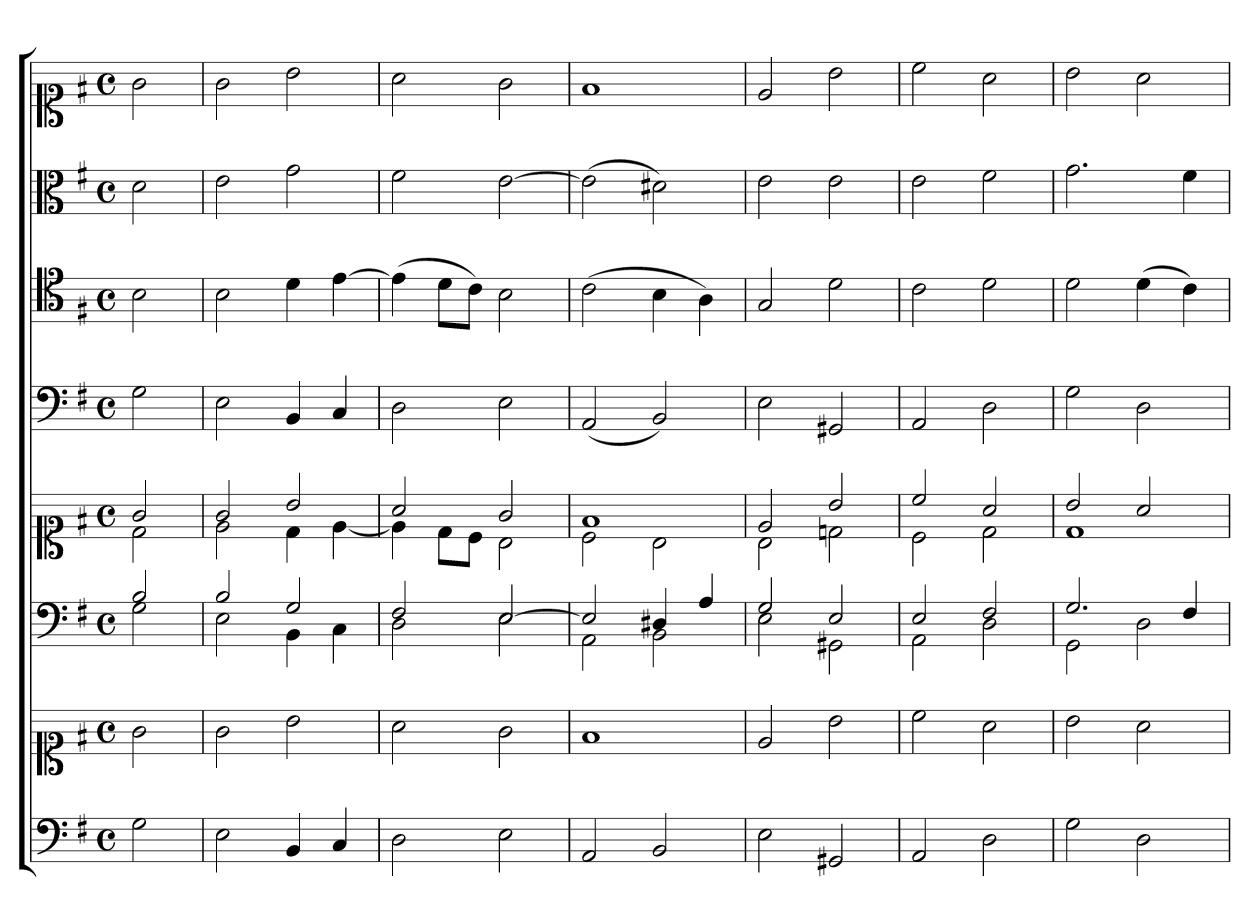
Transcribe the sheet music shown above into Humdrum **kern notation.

**kern	**kern	**kern	**kern	**kern	**kern	**kern	**kern
*part6	*part6	*part5	*part5	*part4	*part3	*part2	*part1
*staff8	*staff7	*staff6	*staff5	*staff4	*staff3	*staff2	*staff1
*clefF4	*clefC1	*clefF4	*clefC1	*clefF4	*clefC4	*clefC3	*clefC1
*k[f#]	*k[f#]	*k[f#]	*k[f#]	*k[f#]	*k[f#]	*k[f#]	*k[f#]
*G:	*G:	*G:	*G:	*G:	*G:	*G:	*G:
*M4/4	*M4/4	*M4/4	*M4/4	*M4/4	*M4/4	*M4/4	*M4/4
*met(c)	*met(c)	*met(c)	*met(c)	*met(c)	*met(c)	*met(c)	*met(c)
*MM180	*MM180	*MM180	*MM180	*MM180	*MM180	*MM180	*MM180
=1	=1	=1	=1	=1	=1	=1	=1
*	*	*^	*^	*	*	*	*
2G	2g	2B	2G	2g	2d	2G	2B	2d	2g
=2	=2	=2	=2	=2	=2	=2	=2	=2	=2
2E	2g	2B	2E	2g	2e	2E	2B	2e	2g
4BB	2b	2G	4BB	2b	4d	4BB	4d	2g	2b
4C	.	.	4C	.	[4e	4C	[4e	.	.
=3	=3	=3	=3	=3	=3	=3	=3	=3	=3
2D	2a	2F#	2D	2a	4e]	2D	(4e]	2f#	2a
.	.	.	.	.	8dL	.	8dL	.	.
.	.	.	.	.	8cJ	.	8cJ)	.	.
2E	2g	[2E	2E	2g	2B	2E	2B	[2e	2g
=4	=4	=4	=4	=4	=4	=4	=4	=4	=4
2AA	1f#	2E]	2AA	1f#	2c	(2AA	(2c	(2e]	1f#
2BB	.	4D#X	2BB	.	2B	2BB)	4B	2d#X)	.
.	.	4A	.	.	.	.	4A)	.	.
=5	=5	=5	=5	=5	=5	=5	=5	=5	=5
2E	2e	2G	2E	2e	2B	2E	2G	2e	2e
2GG#X	2b	2E	2GG#X	2b	2dn	2GG#X	2d	2e	2b
=6	=6	=6	=6	=6	=6	=6	=6	=6	=6
2AA	2cc	2E	2AA	2cc	2c	2AA	2c	2e	2cc
2D	2a	2F#	2D	2a	2d	2D	2d	2f#	2a
=7	=7	=7	=7	=7	=7	=7	=7	=7	=7
2G	2b	2.G	2GG	2b	1d	2G	2d	2.g	2b
2D	2a	.	2D	2a	.	2D	(4d	.	2a
.	.	4F#	.	.	.	.	4c)	4f#	.
*	*	*v	*v	*	*	*	*	*	*
*	*	*	*v	*v	*	*	*	*
=	=	=	=	=	=	=	=
*-	*-	*-	*-	*-	*-	*-	*-
